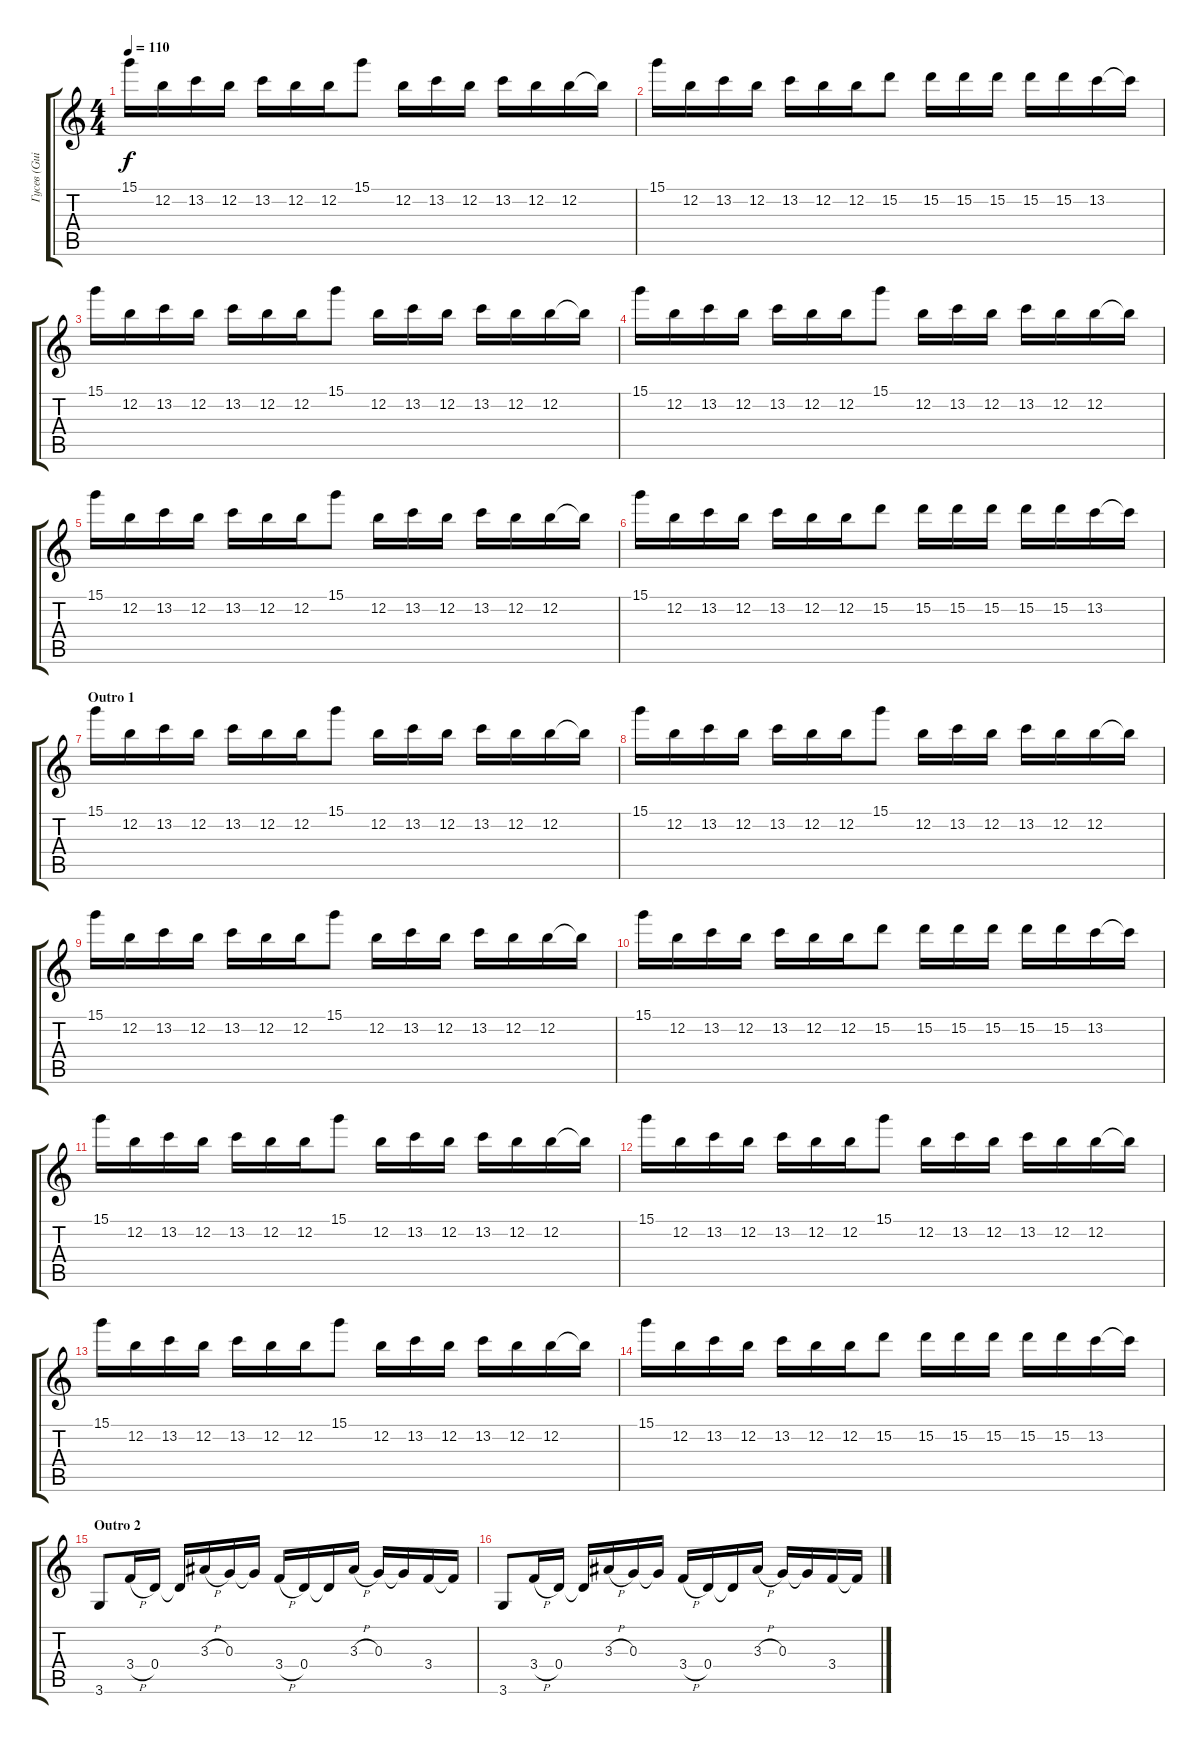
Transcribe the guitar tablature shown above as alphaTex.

\track ("Гусев (Guitar 1)" "Гусев (Gui") {instrument acousticguitarnylon}
\staff {score tabs}
\tuning (E4 B3 G3 D3 A2 E2) {hide}
\ts (4 4)
\tempo 110
\clef g2
\ks c
15.1.16{dy f} 12.2.16 13.2.16 12.2.16 13.2.16 12.2.16 12.2.16 15.1.8 12.2.16 13.2.16 12.2.16 13.2.16 12.2.16 12.2.16 12.2{t}.16 |
15.1.16 12.2.16 13.2.16 12.2.16 13.2.16 12.2.16 12.2.16 15.2.8 15.2.16 15.2.16 15.2.16 15.2.16 15.2.16 13.2.16 13.2{t}.16 |
15.1.16 12.2.16 13.2.16 12.2.16 13.2.16 12.2.16 12.2.16 15.1.8 12.2.16 13.2.16 12.2.16 13.2.16 12.2.16 12.2.16 12.2{t}.16 |
15.1.16 12.2.16 13.2.16 12.2.16 13.2.16 12.2.16 12.2.16 15.1.8 12.2.16 13.2.16 12.2.16 13.2.16 12.2.16 12.2.16 12.2{t}.16 |
15.1.16 12.2.16 13.2.16 12.2.16 13.2.16 12.2.16 12.2.16 15.1.8 12.2.16 13.2.16 12.2.16 13.2.16 12.2.16 12.2.16 12.2{t}.16 |
15.1.16 12.2.16 13.2.16 12.2.16 13.2.16 12.2.16 12.2.16 15.2.8 15.2.16 15.2.16 15.2.16 15.2.16 15.2.16 13.2.16 13.2{t}.16 |
\section ("" "Outro 1")
15.1.16{instrument distortionguitar} 12.2.16 13.2.16 12.2.16 13.2.16 12.2.16 12.2.16 15.1.8 12.2.16 13.2.16 12.2.16 13.2.16 12.2.16 12.2.16 12.2{t}.16 |
15.1.16 12.2.16 13.2.16 12.2.16 13.2.16 12.2.16 12.2.16 15.1.8 12.2.16 13.2.16 12.2.16 13.2.16 12.2.16 12.2.16 12.2{t}.16 |
15.1.16 12.2.16 13.2.16 12.2.16 13.2.16 12.2.16 12.2.16 15.1.8 12.2.16 13.2.16 12.2.16 13.2.16 12.2.16 12.2.16 12.2{t}.16 |
15.1.16 12.2.16 13.2.16 12.2.16 13.2.16 12.2.16 12.2.16 15.2.8 15.2.16 15.2.16 15.2.16 15.2.16 15.2.16 13.2.16 13.2{t}.16 |
15.1.16 12.2.16 13.2.16 12.2.16 13.2.16 12.2.16 12.2.16 15.1.8 12.2.16 13.2.16 12.2.16 13.2.16 12.2.16 12.2.16 12.2{t}.16 |
15.1.16 12.2.16 13.2.16 12.2.16 13.2.16 12.2.16 12.2.16 15.1.8 12.2.16 13.2.16 12.2.16 13.2.16 12.2.16 12.2.16 12.2{t}.16 |
15.1.16 12.2.16 13.2.16 12.2.16 13.2.16 12.2.16 12.2.16 15.1.8 12.2.16 13.2.16 12.2.16 13.2.16 12.2.16 12.2.16 12.2{t}.16 |
15.1.16 12.2.16 13.2.16 12.2.16 13.2.16 12.2.16 12.2.16 15.2.8 15.2.16 15.2.16 15.2.16 15.2.16 15.2.16 13.2.16 13.2{t}.16 |
\section ("" "Outro 2")
3.6.8{instrument acousticguitarnylon} 3.4{h}.16 0.4.16 0.4{t}.16 3.3{h}.16 0.3.16 0.3{t}.16 3.4{h}.16 0.4.16 0.4{t}.16 3.3{h}.16 0.3.16 0.3{t}.16 3.4.16 3.4{t}.16 |
3.6.8 3.4{h}.16 0.4.16 0.4{t}.16 3.3{h}.16 0.3.16 0.3{t}.16 3.4{h}.16 0.4.16 0.4{t}.16 3.3{h}.16 0.3.16 0.3{t}.16 3.4.16 3.4{t}.16
